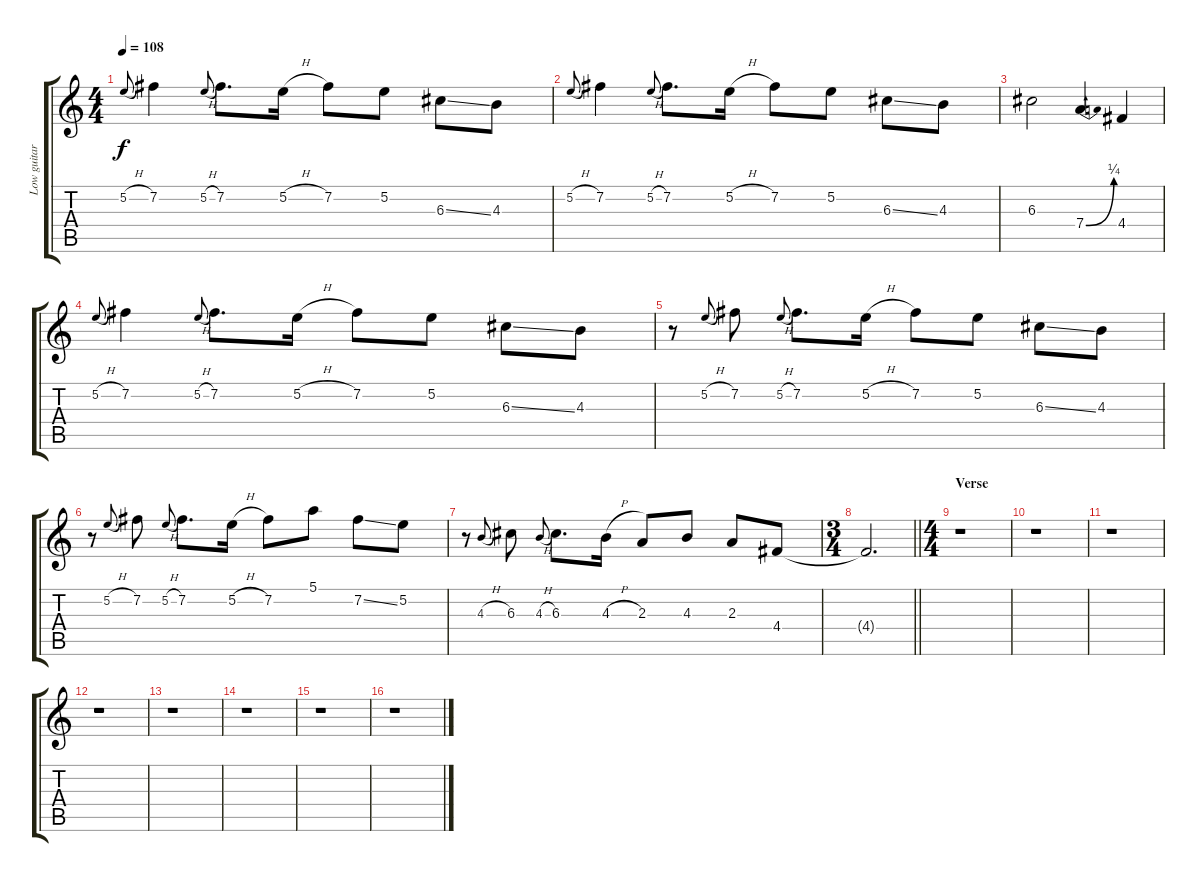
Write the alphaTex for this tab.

\track ("Low guitar" "Low guitar") {instrument overdrivenguitar}
\staff {score tabs}
\tuning (E4 B3 G3 D3 A2 E2) {hide}
\ts (4 4)
\tempo 108
\clef g2
\ks c
5.2{h}.8{gr onbeat dy f} 7.2.4 5.2{h}.8{gr onbeat} 7.2.8{d} 5.2{h}.16 7.2.8 5.2.8 6.3{ss}.8 4.3.8 |
5.2{h}.8{gr onbeat} 7.2.4 5.2{h}.8{gr onbeat} 7.2.8{d} 5.2{h}.16 7.2.8 5.2.8 6.3{ss}.8 4.3.8 |
6.3.2 7.4{be (bend 0 0 60 1)}.4 4.4.4 |
5.2{h}.8{gr onbeat} 7.2.4 5.2{h}.8{gr onbeat} 7.2.8{d} 5.2{h}.16 7.2.8 5.2.8 6.3{ss}.8 4.3.8 |
r.8 5.2{h}.8{gr onbeat} 7.2.8 5.2{h}.8{gr onbeat} 7.2.8{d} 5.2{h}.16 7.2.8 5.2.8 6.3{ss}.8 4.3.8 |
r.8 5.2{h}.8{gr onbeat} 7.2.8 5.2{h}.8{gr onbeat} 7.2.8{d} 5.2{h}.16 7.2.8 5.1.8 7.2{ss}.8 5.2.8 |
r.8 4.3{h}.8{gr onbeat} 6.3.8 4.3{h}.8{gr onbeat} 6.3.8{d} 4.3{h}.16 2.3.8 4.3.8 2.3.8 4.4.8 |
\ts (3 4)
\barLineRight lightlight
4.4{t}.2{d} |
\ts (4 4)
\section ("" "Verse")
r.1 |
r.1 |
r.1 |
r.1 |
r.1 |
r.1 |
r.1 |
r.1
